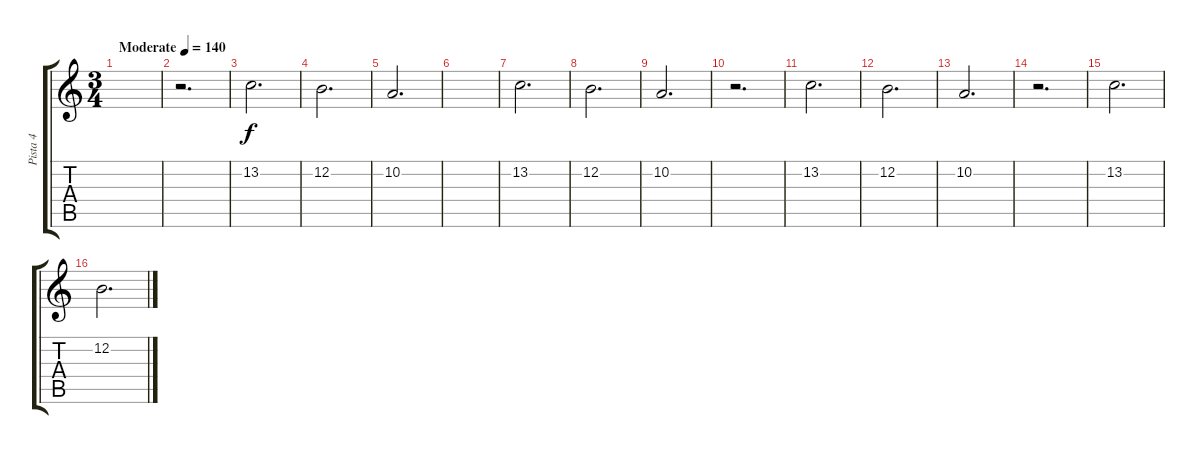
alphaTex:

\track ("Pista 4" "Pista 4") {instrument pad4choir}
\staff {score tabs}
\tuning (E4 B3 G3 D3 A2 E2) {hide}
\ts (3 4)
\tempo (140 "Moderate")
\clef g2
\ks c
|
r.2{d} |
13.2.2{d} |
12.2.2{d} |
10.2.2{d} |
|
13.2.2{d} |
12.2.2{d} |
10.2.2{d} |
r.2{d} |
13.2.2{d} |
12.2.2{d} |
10.2.2{d} |
r.2{d} |
13.2.2{d} |
12.2.2{d}
